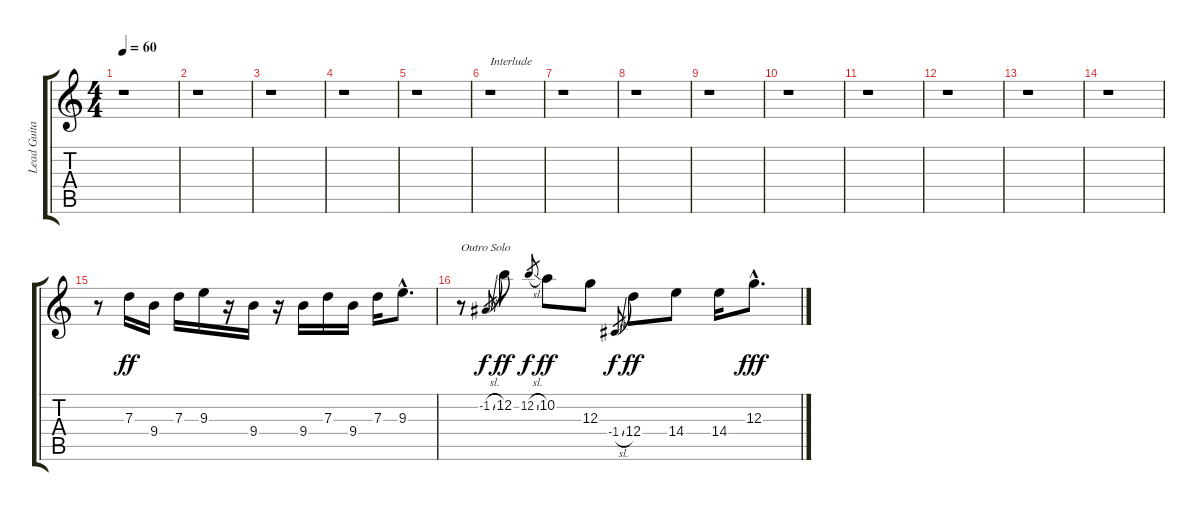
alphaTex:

\track ("Lead Guitar 1" "Lead Guita") {instrument acousticguitarsteel}
\staff {score tabs}
\tuning (D4 B3 G3 D3 G2 D2) {hide}
\ts (4 4)
\tempo 60
\clef g2
\ks c
r.1{dy ff} |
r.1 |
r.1 |
r.1 |
r.1 |
r.1{txt "Interlude"} |
r.1 |
r.1 |
r.1 |
r.1 |
r.1 |
r.1 |
r.1 |
r.1 |
r.8 7.3.16 9.4.16 7.3.16 9.3.16 r.16 9.4.16 r.16 9.4.16 7.3.16 9.4.16 7.3.16 9.3{hac}.8{d} |
r.8{txt "Outro Solo"} -1.2{sl}.8{gr dy f} 12.2.8{dy ff} 12.2{sl}.8{gr dy f} 10.2.8{dy ff} 12.3.8 -1.4{sl}.8{gr dy f} 12.4.8{dy ff} 14.4.8 14.4.16 12.3{hac}.8{d dy fff}
